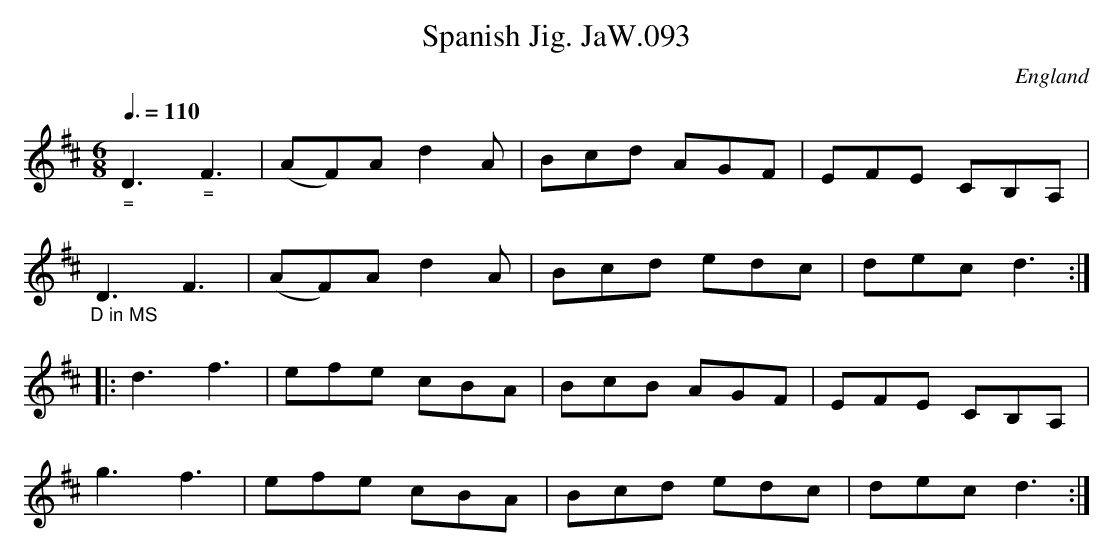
X:1
T:Spanish Jig. JaW.093
M:6/8
L:1/8
Q:3/8=110
O:England
K:D major
"_="D3 "_="F3|(AF)A d2A|Bcd AGF|EFE CB,A,|!
"_D in MS"D3 F3|(AF)A d2A|Bcd edc|dec d3:|!
|:d3f3|efe cBA|BcB AGF|EFE CB,A,|!
g3 f3|efe cBA|Bcd edc|dec d3:|
